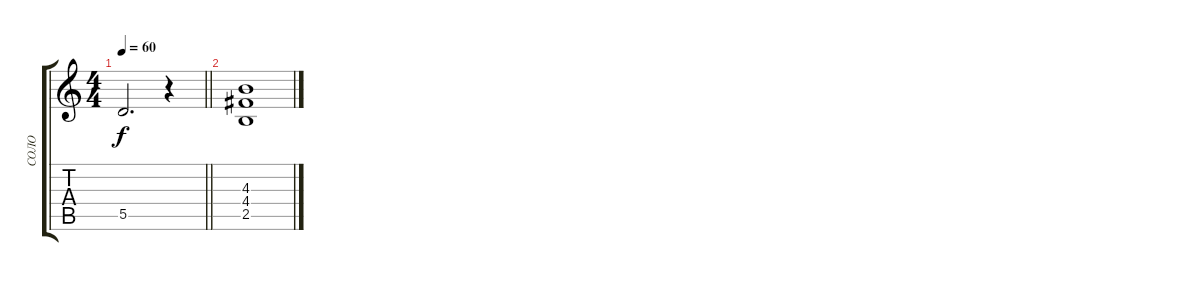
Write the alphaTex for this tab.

\track ("СОЛО" "СОЛО") {instrument distortionguitar}
\staff {score tabs}
\tuning (E4 B3 G3 D3 A2 E2) {hide}
\ts (4 4)
\tempo 60
\clef g2
\barLineRight lightlight
\ks c
5.5.2{d dy f} r.4 |
(4.3 4.4 2.5).1
